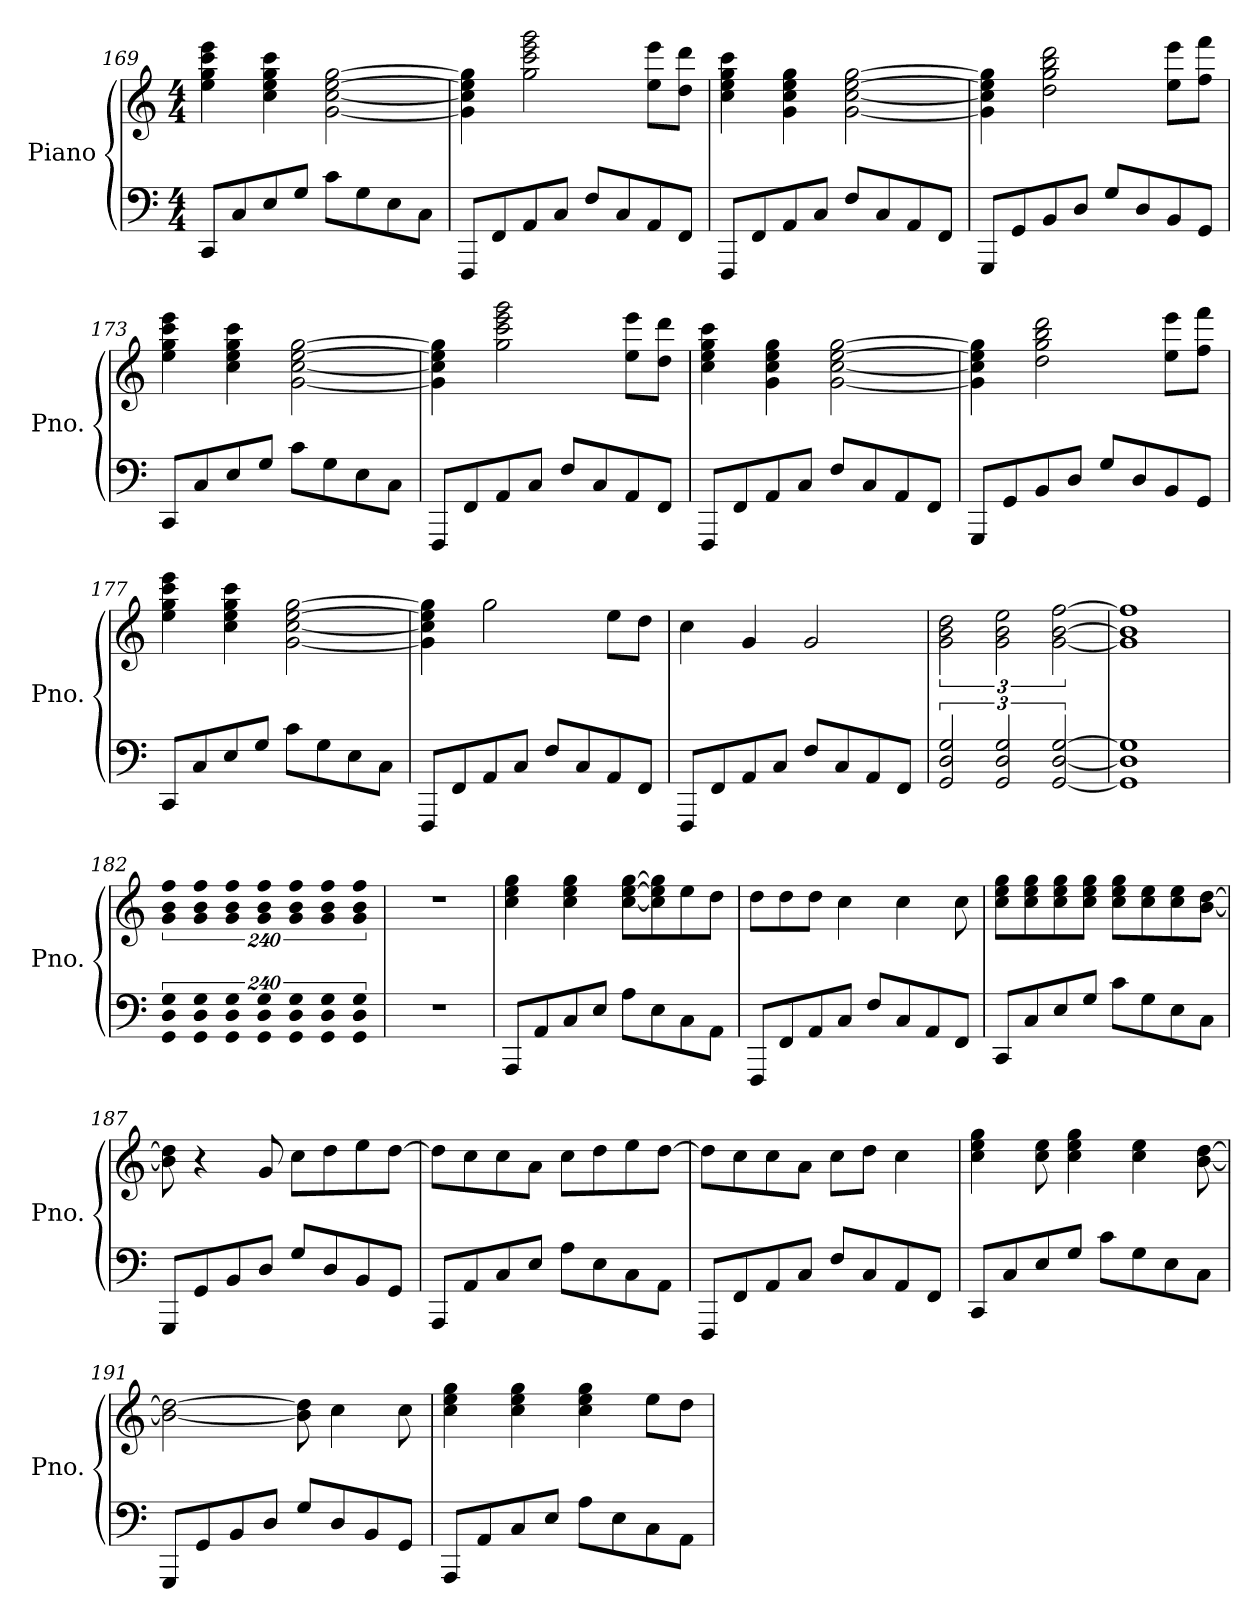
**kern	**kern
*part1	*part1
*staff2	*staff1
*I"Piano	*
*I'Pno.	*
*clefF4	*clefG2
*k[]	*k[]
*M4/4	*M4/4
=169	=169
8CC/L	4ee\ 4gg\ 4ccc\ 4eee\
8C/	.
8E/	4cc\ 4ee\ 4gg\ 4ccc\
8G/J	.
8c\L	[2g\ [2cc\ [2ee\ [2gg\
8G\	.
8E\	.
8C\J	.
=170	=170
8FFF/L	4g\] 4cc\] 4ee\] 4gg\]
8FF/	.
8AA/	2gg\ 2ccc\ 2eee\ 2ggg\
8C/J	.
8F/L	.
8C/	.
8AA/	8ee\ 8eee\L
8FF/J	8dd\ 8ddd\J
=171	=171
8FFF/L	4cc\ 4ee\ 4gg\ 4ccc\
8FF/	.
8AA/	4g\ 4cc\ 4ee\ 4gg\
8C/J	.
8F/L	[2g\ [2cc\ [2ee\ [2gg\
8C/	.
8AA/	.
8FF/J	.
=172	=172
8GGG/L	4g\] 4cc\] 4ee\] 4gg\]
8GG/	.
8BB/	2dd\ 2gg\ 2bb\ 2ddd\
8D/J	.
8G/L	.
8D/	.
8BB/	8ee\ 8eee\L
8GG/J	8ff\ 8fff\J
!!LO:LB:g=z
=173	=173
8CC/L	4ee\ 4gg\ 4ccc\ 4eee\
8C/	.
8E/	4cc\ 4ee\ 4gg\ 4ccc\
8G/J	.
8c\L	[2g\ [2cc\ [2ee\ [2gg\
8G\	.
8E\	.
8C\J	.
=174	=174
8FFF/L	4g\] 4cc\] 4ee\] 4gg\]
8FF/	.
8AA/	2gg\ 2ccc\ 2eee\ 2ggg\
8C/J	.
8F/L	.
8C/	.
8AA/	8ee\ 8eee\L
8FF/J	8dd\ 8ddd\J
=175	=175
8FFF/L	4cc\ 4ee\ 4gg\ 4ccc\
8FF/	.
8AA/	4g\ 4cc\ 4ee\ 4gg\
8C/J	.
8F/L	[2g\ [2cc\ [2ee\ [2gg\
8C/	.
8AA/	.
8FF/J	.
=176	=176
8GGG/L	4g\] 4cc\] 4ee\] 4gg\]
8GG/	.
8BB/	2dd\ 2gg\ 2bb\ 2ddd\
8D/J	.
8G/L	.
8D/	.
8BB/	8ee\ 8eee\L
8GG/J	8ff\ 8fff\J
=177	=177
8CC/L	4ee\ 4gg\ 4ccc\ 4eee\
8C/	.
8E/	4cc\ 4ee\ 4gg\ 4ccc\
8G/J	.
8c\L	[2g\ [2cc\ [2ee\ [2gg\
8G\	.
8E\	.
8C\J	.
!!LO:PB:g=z
=178	=178
8FFF/L	4g\] 4cc\] 4ee\] 4gg\]
8FF/	.
8AA/	2gg\
8C/J	.
8F/L	.
8C/	.
8AA/	8ee\L
8FF/J	8dd\J
=179	=179
8FFF/L	4cc\
8FF/	.
8AA/	4g/
8C/J	.
8F/L	2g/
8C/	.
8AA/	.
8FF/J	.
=180	=180
3GG/ 3D/ 3G/	3g\ 3b\ 3dd\
3GG/ 3D/ 3G/	3g\ 3b\ 3ee\
[3GG/ [3D/ [3G/	[3g\ [3b\ [3ff\
=181	=181
1GG] 1D] 1G]	1g] 1b] 1ff]
=182	=182
!LO:N:vis=4	!LO:N:vis=4
960%137GG/ 960%137D/ 960%137G/	960%137g\ 960%137b\ 960%137ff\
!LO:N:vis=4	!LO:N:vis=4
960%137GG/ 960%137D/ 960%137G/	960%137g\ 960%137b\ 960%137ff\
!LO:N:vis=4	!LO:N:vis=4
960%137GG/ 960%137D/ 960%137G/	960%137g\ 960%137b\ 960%137ff\
!LO:N:vis=4	!LO:N:vis=4
960%137GG/ 960%137D/ 960%137G/	960%137g\ 960%137b\ 960%137ff\
!LO:N:vis=4	!LO:N:vis=4
960%137GG/ 960%137D/ 960%137G/	960%137g\ 960%137b\ 960%137ff\
!LO:N:vis=4	!LO:N:vis=4
960%137GG/ 960%137D/ 960%137G/	960%137g\ 960%137b\ 960%137ff\
!LO:N:vis=4	!LO:N:vis=4
960%137GG/ 960%137D/ 960%137G/	960%137g\ 960%137b\ 960%137ff\
=183	=183
1r	1r
=184	=184
8AAA/L	4cc\ 4ee\ 4gg\
8AA/	.
8C/	4cc\ 4ee\ 4gg\
8E/J	.
8A\L	[8cc\ [8ee\ [8gg\L
8E\	8cc\] 8ee\] 8gg\]
8C\	8ee\
8AA\J	8dd\J
!!LO:LB:g=z
=185	=185
8FFF/L	8dd\L
8FF/	8dd\
8AA/	8dd\J
8C/J	4cc\
8F/L	.
8C/	4cc\
8AA/	.
8FF/J	8cc\
=186	=186
8CC/L	8cc\ 8ee\ 8gg\L
8C/	8cc\ 8ee\ 8gg\
8E/	8cc\ 8ee\ 8gg\
8G/J	8cc\ 8ee\ 8gg\J
8c\L	8cc\ 8ee\ 8gg\L
8G\	8cc\ 8ee\
8E\	8cc\ 8ee\
8C\J	[8b\ [8dd\J
=187	=187
8GGG/L	8b\] 8dd\]
8GG/	4r
8BB/	.
8D/J	8g/
8G/L	8cc\L
8D/	8dd\
8BB/	8ee\
8GG/J	[8dd\J
=188	=188
8AAA/L	8dd\L]
8AA/	8cc\
8C/	8cc\
8E/J	8a\J
8A\L	8cc\L
8E\	8dd\
8C\	8ee\
8AA\J	[8dd\J
=189	=189
8FFF/L	8dd\L]
8FF/	8cc\
8AA/	8cc\
8C/J	8a\J
8F/L	8cc\L
8C/	8dd\J
8AA/	4cc\
8FF/J	.
!!LO:LB:g=z
=190	=190
8CC/L	4cc\ 4ee\ 4gg\
8C/	.
8E/	8cc\ 8ee\
8G/J	4cc\ 4ee\ 4gg\
8c\L	.
8G\	4cc\ 4ee\
8E\	.
8C\J	[8b\ [8dd\
=191	=191
8GGG/L	2b\_ 2dd\_
8GG/	.
8BB/	.
8D/J	.
8G/L	8b\] 8dd\]
8D/	4cc\
8BB/	.
8GG/J	8cc\
=192	=192
8AAA/L	4cc\ 4ee\ 4gg\
8AA/	.
8C/	4cc\ 4ee\ 4gg\
8E/J	.
8A\L	4cc\ 4ee\ 4gg\
8E\	.
8C\	8ee\L
8AA\J	8dd\J
=	=
*-	*-
